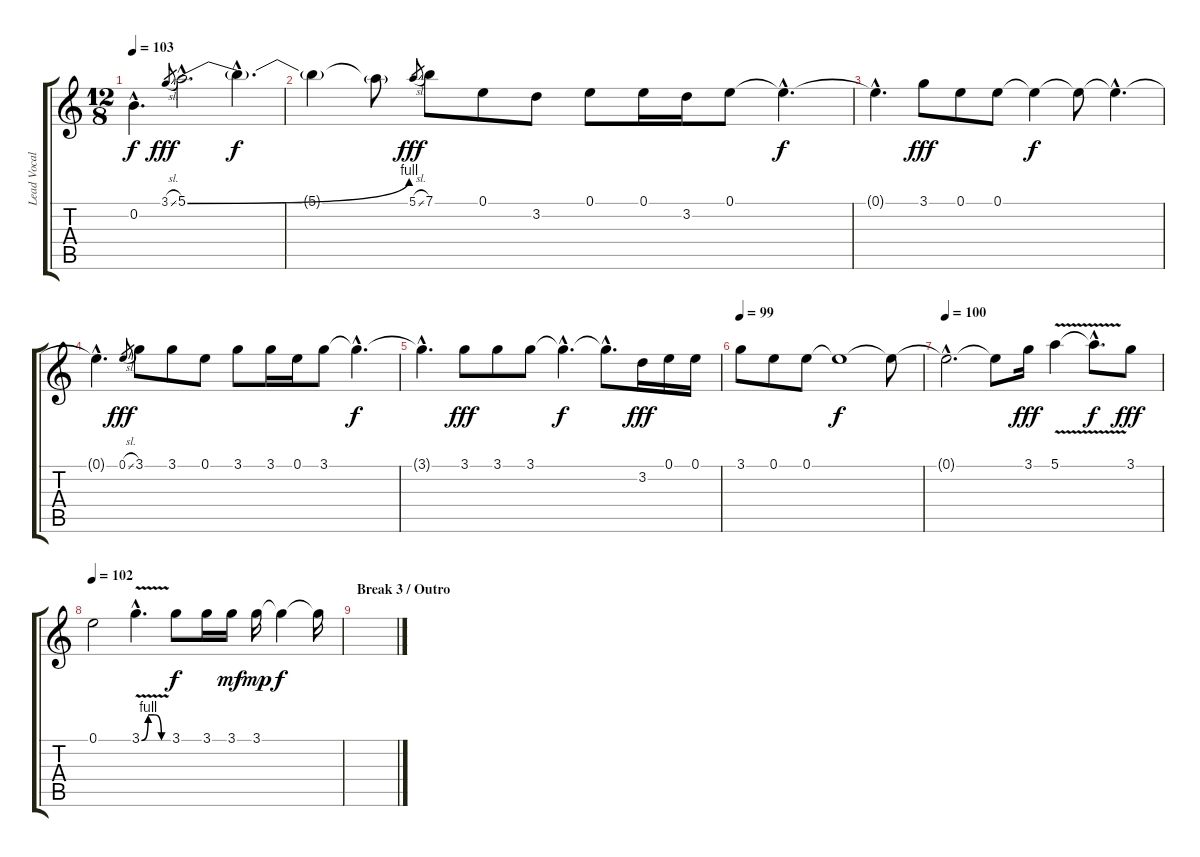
\track ("Lead Vocals (J. Fogerty (Who Else?))" "Lead Vocal") {instrument electricguitarjazz}
\staff {score tabs}
\tuning (E4 B3 G3 D3 A2 E2) {hide}
\ts (12 8)
\tempo 100
\tempo 103
\clef g2
\ks c
0.2{hac t}.4{d dy f} 3.1{sl}.8{gr dy fff} 5.1{be (bend 0 0 60 4) hac}.2{d} 5.1{hac t}.4{d dy f} |
5.1{t}.4 5.1{t}.8 5.1{sl}.8{gr dy fff} 7.1.8 0.1.8 3.2.8 0.1.8 0.1.16 3.2.16 0.1.8 0.1{hac t}.4{d dy f} |
0.1{hac t}.4{d} 3.1.8{dy fff} 0.1.8 0.1.8 0.1{t}.4{dy f} 0.1{t}.8 0.1{hac t}.4{d} |
0.1{hac t}.4{d} 0.1{sl}.8{gr dy fff} 3.1.8 3.1.8 0.1.8 3.1.8 3.1.16 0.1.16 3.1.8 3.1{hac t}.4{d dy f} |
3.1{hac t}.4{d} 3.1.8{dy fff} 3.1.8 3.1.8 3.1{hac t}.4{d dy f} 3.1{hac t}.8{d} 3.2.16{dy fff} 0.1.16 0.1.16 |
\tempo 99
3.1.8 0.1.8 0.1.8 0.1{t}.1{dy f} 0.1{t}.8 |
\tempo 100
0.1{hac t}.2{d} 0.1{t}.8 3.1.16{dy fff} 5.1{v}.4 5.1{hac t}.8{d dy f} 3.1.8{dy fff} |
\tempo 102
0.1.2 3.1{be (custom 0 0 15 4 30 4 45 0 60 0) v hac}.4{d} 3.1.8{dy f} 3.1.16 3.1.16{dy mf} 3.1.16{dy mp} 3.1{t}.4{dy f} 3.1{t}.16 |
\section ("" "Break 3 / Outro")
